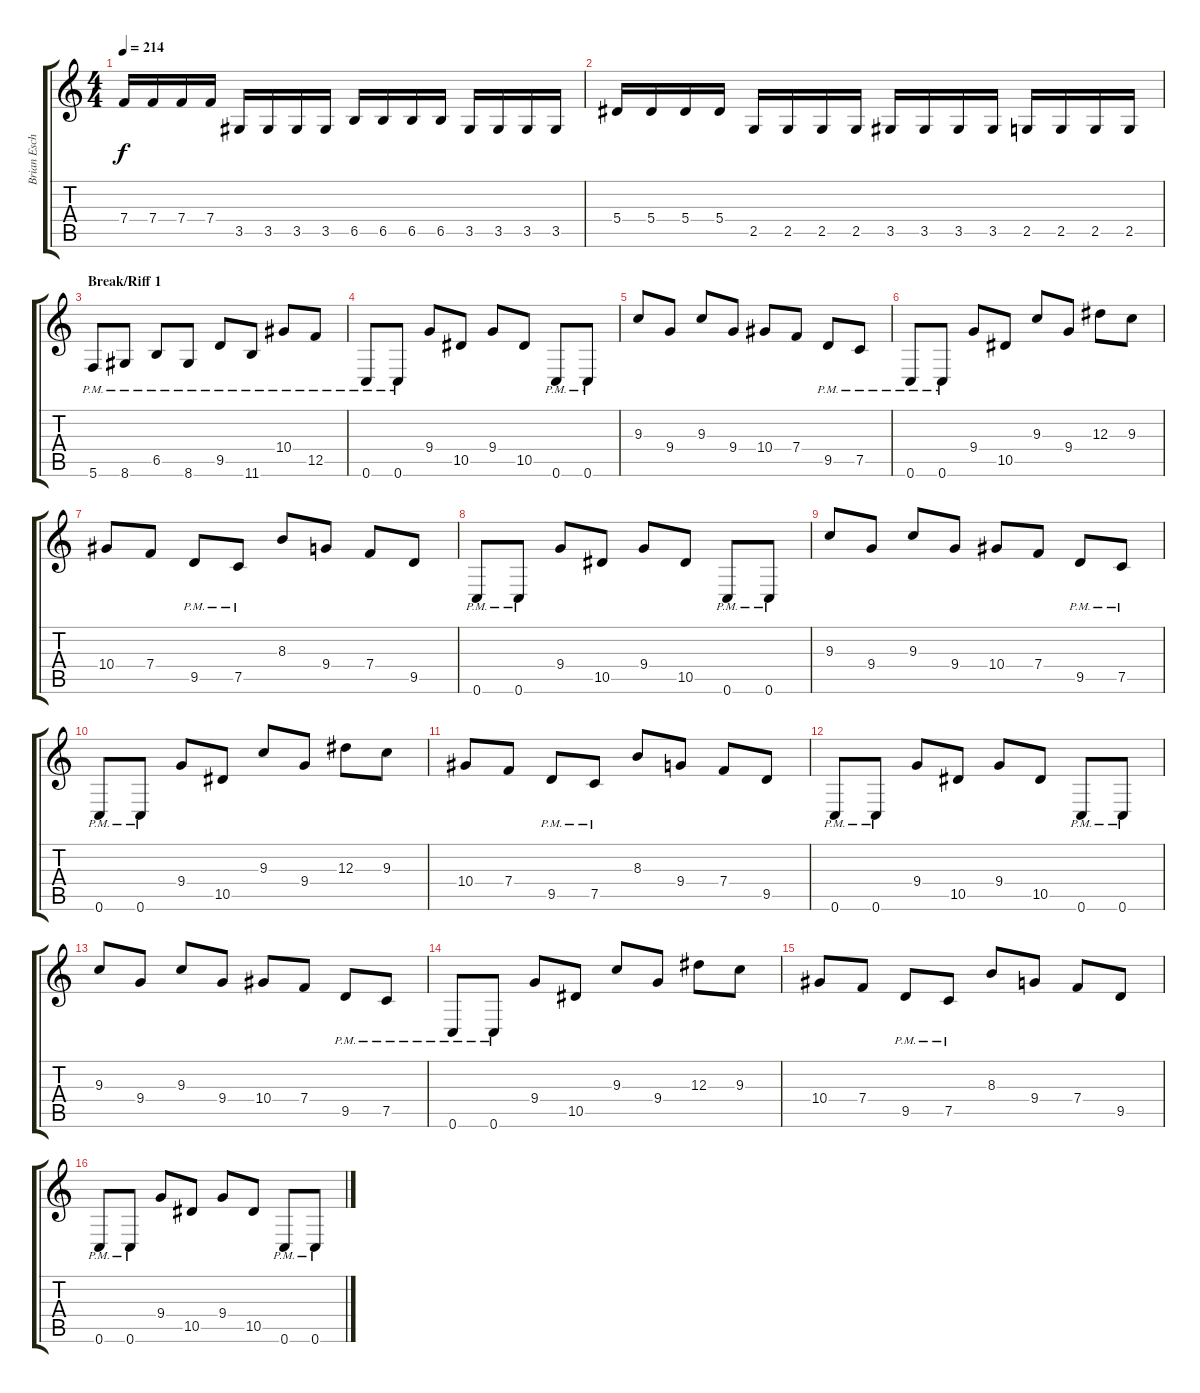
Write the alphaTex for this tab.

\track ("Brian Eschbach (Guitar)" "Brian Esch") {instrument distortionguitar}
\staff {score tabs}
\tuning (C4 G3 Eb3 Bb2 F2 C2) {hide}
\ts (4 4)
\tempo 214
\clef g2
\ks c
7.4.16{dy f} 7.4.16 7.4.16 7.4.16 3.5.16 3.5.16 3.5.16 3.5.16 6.5.16 6.5.16 6.5.16 6.5.16 3.5.16 3.5.16 3.5.16 3.5.16 |
5.4.16 5.4.16 5.4.16 5.4.16 2.5.16 2.5.16 2.5.16 2.5.16 3.5.16 3.5.16 3.5.16 3.5.16 2.5.16 2.5.16 2.5.16 2.5.16 |
\section ("" "Break/Riff 1")
5.6{pm}.8 8.6{pm}.8 6.5{pm}.8 8.6{pm}.8 9.5{pm}.8 11.6{pm}.8 10.4{pm}.8 12.5{pm}.8 |
0.6{pm}.8 0.6{pm}.8 9.4.8 10.5.8 9.4.8 10.5.8 0.6{pm}.8 0.6{pm}.8 |
9.3.8 9.4.8 9.3.8 9.4.8 10.4.8 7.4.8 9.5{pm}.8 7.5{pm}.8 |
0.6{pm}.8 0.6{pm}.8 9.4.8 10.5.8 9.3.8 9.4.8 12.3.8 9.3.8 |
10.4.8 7.4.8 9.5{pm}.8 7.5{pm}.8 8.3.8 9.4.8 7.4.8 9.5.8 |
0.6{pm}.8 0.6{pm}.8 9.4.8 10.5.8 9.4.8 10.5.8 0.6{pm}.8 0.6{pm}.8 |
9.3.8 9.4.8 9.3.8 9.4.8 10.4.8 7.4.8 9.5{pm}.8 7.5{pm}.8 |
0.6{pm}.8 0.6{pm}.8 9.4.8 10.5.8 9.3.8 9.4.8 12.3.8 9.3.8 |
10.4.8 7.4.8 9.5{pm}.8 7.5{pm}.8 8.3.8 9.4.8 7.4.8 9.5.8 |
0.6{pm}.8 0.6{pm}.8 9.4.8 10.5.8 9.4.8 10.5.8 0.6{pm}.8 0.6{pm}.8 |
9.3.8 9.4.8 9.3.8 9.4.8 10.4.8 7.4.8 9.5{pm}.8 7.5{pm}.8 |
0.6{pm}.8 0.6{pm}.8 9.4.8 10.5.8 9.3.8 9.4.8 12.3.8 9.3.8 |
10.4.8 7.4.8 9.5{pm}.8 7.5{pm}.8 8.3.8 9.4.8 7.4.8 9.5.8 |
0.6{pm}.8 0.6{pm}.8 9.4.8 10.5.8 9.4.8 10.5.8 0.6{pm}.8 0.6{pm}.8
